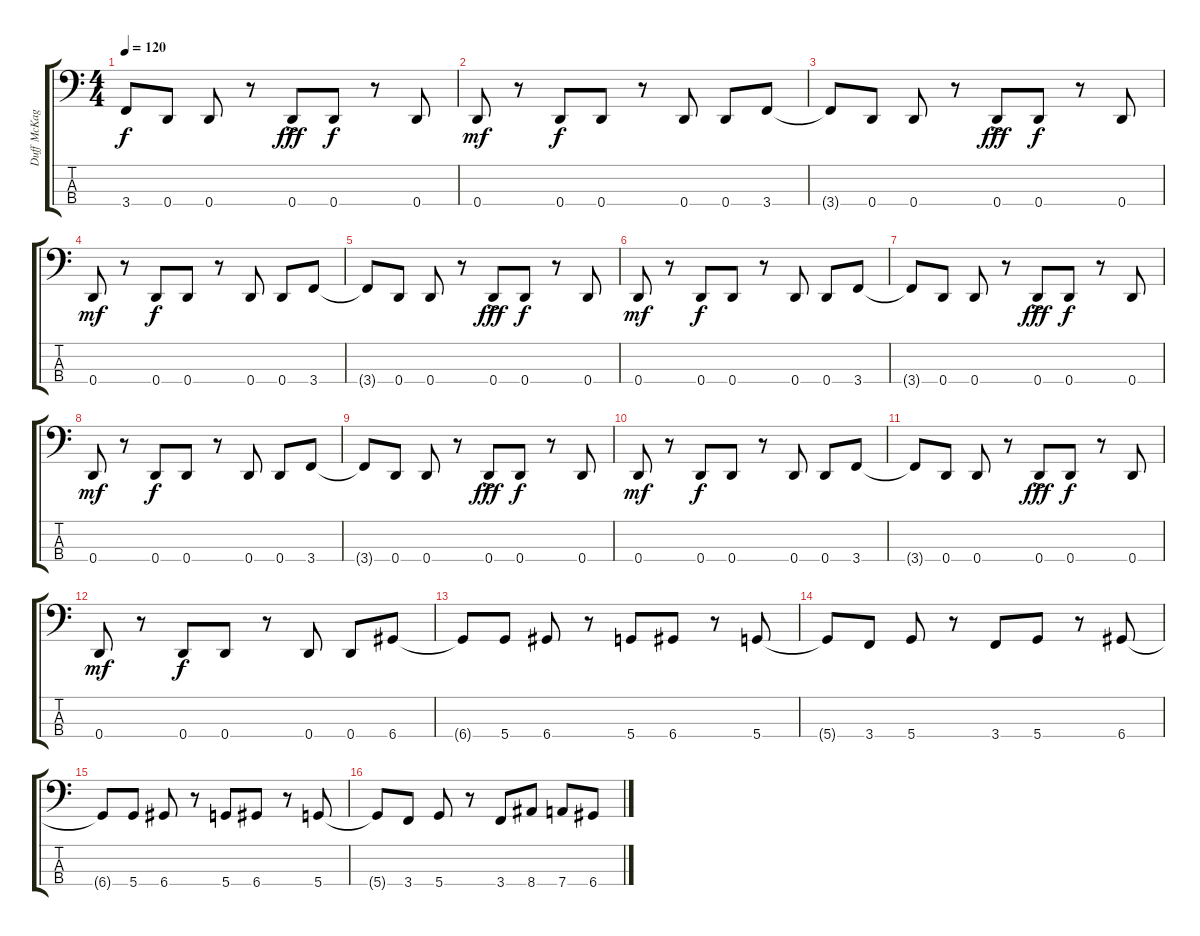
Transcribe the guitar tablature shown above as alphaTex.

\track ("Duff McKagan" "Duff McKag") {instrument electricbassfinger}
\staff {score tabs}
\tuning (G2 D2 A1 D1) {hide}
\ts (4 4)
\tempo 120
\clef f4
\ks c
3.4{t}.8{dy f} 0.4.8 0.4.8 r.8 0.4{ac}.8{dy fff} 0.4.8{dy f} r.8 0.4.8 |
0.4.8{dy mf} r.8 0.4.8{dy f} 0.4.8 r.8 0.4.8 0.4.8 3.4.8 |
3.4{t}.8 0.4.8 0.4.8 r.8 0.4{ac}.8{dy fff} 0.4.8{dy f} r.8 0.4.8 |
0.4.8{dy mf} r.8 0.4.8{dy f} 0.4.8 r.8 0.4.8 0.4.8 3.4.8 |
3.4{t}.8 0.4.8 0.4.8 r.8 0.4{ac}.8{dy fff} 0.4.8{dy f} r.8 0.4.8 |
0.4.8{dy mf} r.8 0.4.8{dy f} 0.4.8 r.8 0.4.8 0.4.8 3.4.8 |
3.4{t}.8 0.4.8 0.4.8 r.8 0.4{ac}.8{dy fff} 0.4.8{dy f} r.8 0.4.8 |
0.4.8{dy mf} r.8 0.4.8{dy f} 0.4.8 r.8 0.4.8 0.4.8 3.4.8 |
3.4{t}.8 0.4.8 0.4.8 r.8 0.4{ac}.8{dy fff} 0.4.8{dy f} r.8 0.4.8 |
0.4.8{dy mf} r.8 0.4.8{dy f} 0.4.8 r.8 0.4.8 0.4.8 3.4.8 |
3.4{t}.8 0.4.8 0.4.8 r.8 0.4{ac}.8{dy fff} 0.4.8{dy f} r.8 0.4.8 |
0.4.8{dy mf} r.8 0.4.8{dy f} 0.4.8 r.8 0.4.8 0.4.8 6.4.8 |
6.4{t}.8 5.4.8 6.4.8 r.8 5.4.8 6.4.8 r.8 5.4.8 |
5.4{t}.8 3.4.8 5.4.8 r.8 3.4.8 5.4.8 r.8 6.4.8 |
6.4{t}.8 5.4.8 6.4.8 r.8 5.4.8 6.4.8 r.8 5.4.8 |
5.4{t}.8 3.4.8 5.4.8 r.8 3.4.8 8.4.8 7.4.8 6.4.8
